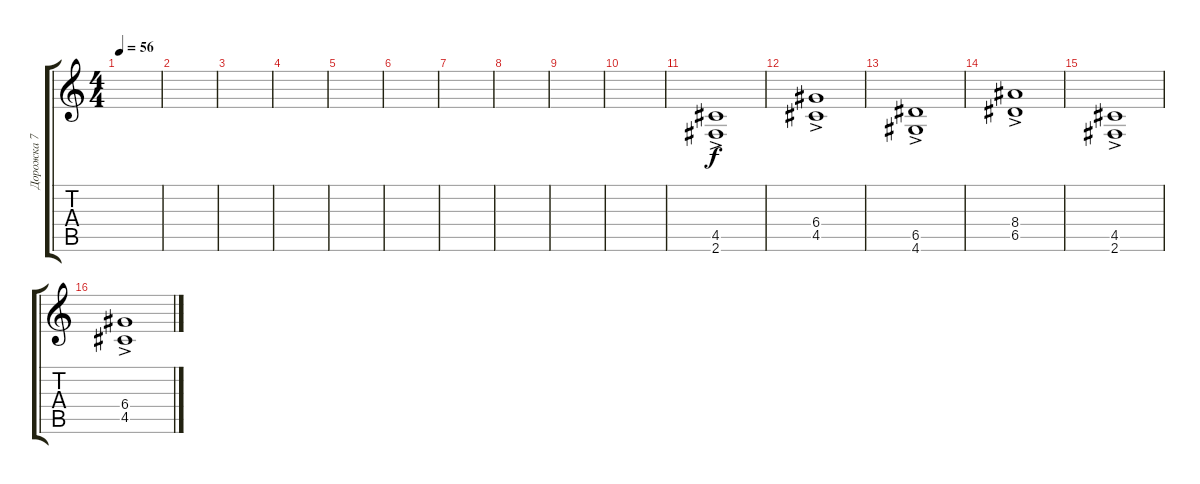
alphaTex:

\track ("Дорожка 7" "Дорожка 7") {instrument distortionguitar}
\staff {score tabs}
\tuning (E4 B3 G3 D3 A2 E2) {hide}
\ts (4 4)
\tempo 56
\clef g2
\ks c
|
|
|
|
|
|
|
|
|
|
(4.5{ac} 2.6{ac}).1 |
(6.4{ac} 4.5{ac}).1 |
(6.5{ac} 4.6{ac}).1 |
(8.4{ac} 6.5{ac}).1 |
(4.5{ac} 2.6{ac}).1 |
(6.4{ac} 4.5{ac}).1
